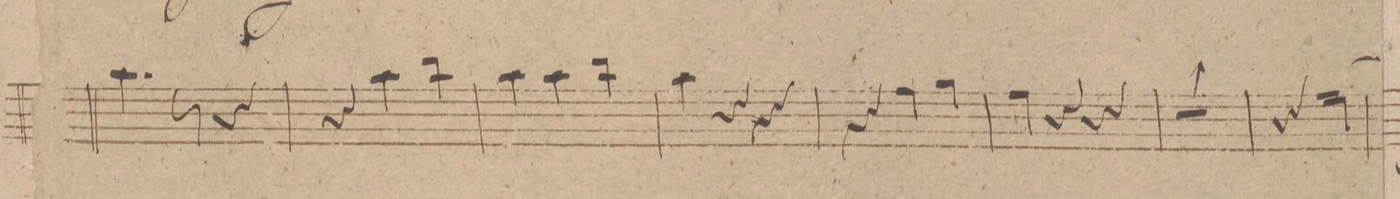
**kern	**dynam
*I"Oboe 1mo	*
*clefG2	*
*k[f#]	*
*met(c|)	*
*M3/4	*
*4\left	*
4.aa\	.
8r	.
4r	.
=189	=189
4r	.
4aa\	.
*4\right	*
4bb\	.
=190	=190
4aa\	.
4aa\	.
4bb\	.
=191	=191
4aa\	.
4r	.
4r	.
=192	=192
4r	.
4ff#\	.
4gg\	.
=193	=193
4ff#\	.
4r	.
4r	.
=194	=194
2.r	.
=195	=195
4r	.
[2ee\	.
=196	=196
*-	*-
